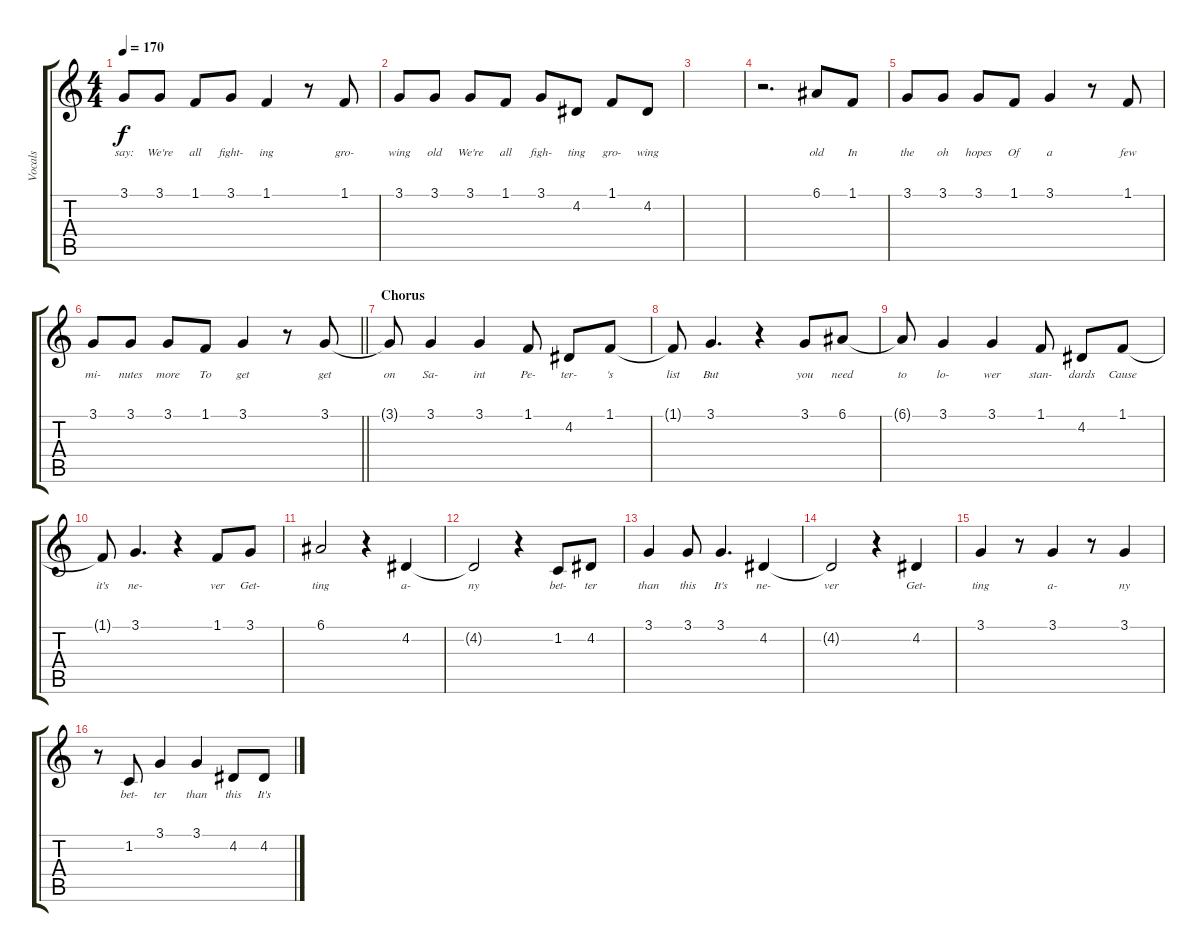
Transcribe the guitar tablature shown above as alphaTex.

\track ("Vocals" "Vocals") {instrument bassoon}
\staff {score tabs}
\tuning (E4 B3 G3 D3 A2 E2) {hide}
\ts (4 4)
\tempo 170
\clef g2
\ks c
3.1.8{lyrics (0 "say:") lyrics (1 "") lyrics (2 "") lyrics (3 "") lyrics (4 "") dy f} 3.1.8{lyrics (0 "We're") lyrics (1 "") lyrics (2 "") lyrics (3 "") lyrics (4 "")} 1.1.8{lyrics (0 "all") lyrics (1 "") lyrics (2 "") lyrics (3 "") lyrics (4 "")} 3.1.8{lyrics (0 "fight-") lyrics (1 "") lyrics (2 "") lyrics (3 "") lyrics (4 "")} 1.1.4{lyrics (0 "ing") lyrics (1 "") lyrics (2 "") lyrics (3 "") lyrics (4 "")} r.8 1.1.8{lyrics (0 "gro-") lyrics (1 "") lyrics (2 "") lyrics (3 "") lyrics (4 "")} |
3.1.8{lyrics (0 "wing") lyrics (1 "") lyrics (2 "") lyrics (3 "") lyrics (4 "")} 3.1.8{lyrics (0 "old") lyrics (1 "") lyrics (2 "") lyrics (3 "") lyrics (4 "")} 3.1.8{lyrics (0 "We're") lyrics (1 "") lyrics (2 "") lyrics (3 "") lyrics (4 "")} 1.1.8{lyrics (0 "all") lyrics (1 "") lyrics (2 "") lyrics (3 "") lyrics (4 "")} 3.1.8{lyrics (0 "figh-") lyrics (1 "") lyrics (2 "") lyrics (3 "") lyrics (4 "")} 4.2.8{lyrics (0 "ting") lyrics (1 "") lyrics (2 "") lyrics (3 "") lyrics (4 "")} 1.1.8{lyrics (0 "gro-") lyrics (1 "") lyrics (2 "") lyrics (3 "") lyrics (4 "")} 4.2.8{lyrics (0 "wing") lyrics (1 "") lyrics (2 "") lyrics (3 "") lyrics (4 "")} |
|
r.2{d} 6.1.8{lyrics (0 "old") lyrics (1 "") lyrics (2 "") lyrics (3 "") lyrics (4 "")} 1.1.8{lyrics (0 "In") lyrics (1 "") lyrics (2 "") lyrics (3 "") lyrics (4 "")} |
3.1.8{lyrics (0 "the") lyrics (1 "") lyrics (2 "") lyrics (3 "") lyrics (4 "")} 3.1.8{lyrics (0 "oh") lyrics (1 "") lyrics (2 "") lyrics (3 "") lyrics (4 "")} 3.1.8{lyrics (0 "hopes") lyrics (1 "") lyrics (2 "") lyrics (3 "") lyrics (4 "")} 1.1.8{lyrics (0 "Of") lyrics (1 "") lyrics (2 "") lyrics (3 "") lyrics (4 "")} 3.1.4{lyrics (0 "a") lyrics (1 "") lyrics (2 "") lyrics (3 "") lyrics (4 "")} r.8 1.1.8{lyrics (0 "few") lyrics (1 "") lyrics (2 "") lyrics (3 "") lyrics (4 "")} |
\barLineRight lightlight
3.1.8{lyrics (0 "mi-") lyrics (1 "") lyrics (2 "") lyrics (3 "") lyrics (4 "")} 3.1.8{lyrics (0 "nutes") lyrics (1 "") lyrics (2 "") lyrics (3 "") lyrics (4 "")} 3.1.8{lyrics (0 "more") lyrics (1 "") lyrics (2 "") lyrics (3 "") lyrics (4 "")} 1.1.8{lyrics (0 "To") lyrics (1 "") lyrics (2 "") lyrics (3 "") lyrics (4 "")} 3.1.4{lyrics (0 "get") lyrics (1 "") lyrics (2 "") lyrics (3 "") lyrics (4 "")} r.8 3.1.8{lyrics (0 "get") lyrics (1 "") lyrics (2 "") lyrics (3 "") lyrics (4 "")} |
\section ("" "Chorus")
3.1{t}.8{lyrics (0 "on") lyrics (1 "") lyrics (2 "") lyrics (3 "") lyrics (4 "")} 3.1.4{lyrics (0 "Sa-") lyrics (1 "") lyrics (2 "") lyrics (3 "") lyrics (4 "")} 3.1.4{lyrics (0 "int") lyrics (1 "") lyrics (2 "") lyrics (3 "") lyrics (4 "")} 1.1.8{lyrics (0 "Pe-") lyrics (1 "") lyrics (2 "") lyrics (3 "") lyrics (4 "")} 4.2.8{lyrics (0 "ter-") lyrics (1 "") lyrics (2 "") lyrics (3 "") lyrics (4 "")} 1.1.8{lyrics (0 "'s") lyrics (1 "") lyrics (2 "") lyrics (3 "") lyrics (4 "")} |
1.1{t}.8{lyrics (0 "list") lyrics (1 "") lyrics (2 "") lyrics (3 "") lyrics (4 "")} 3.1.4{d lyrics (0 "But") lyrics (1 "") lyrics (2 "") lyrics (3 "") lyrics (4 "")} r.4 3.1.8{lyrics (0 "you") lyrics (1 "") lyrics (2 "") lyrics (3 "") lyrics (4 "")} 6.1.8{lyrics (0 "need") lyrics (1 "") lyrics (2 "") lyrics (3 "") lyrics (4 "")} |
6.1{t}.8{lyrics (0 "to") lyrics (1 "") lyrics (2 "") lyrics (3 "") lyrics (4 "")} 3.1.4{lyrics (0 "lo-") lyrics (1 "") lyrics (2 "") lyrics (3 "") lyrics (4 "")} 3.1.4{lyrics (0 "wer") lyrics (1 "") lyrics (2 "") lyrics (3 "") lyrics (4 "")} 1.1.8{lyrics (0 "stan-") lyrics (1 "") lyrics (2 "") lyrics (3 "") lyrics (4 "")} 4.2.8{lyrics (0 "dards") lyrics (1 "") lyrics (2 "") lyrics (3 "") lyrics (4 "")} 1.1.8{lyrics (0 "Cause") lyrics (1 "") lyrics (2 "") lyrics (3 "") lyrics (4 "")} |
1.1{t}.8{lyrics (0 "it's") lyrics (1 "") lyrics (2 "") lyrics (3 "") lyrics (4 "")} 3.1.4{d lyrics (0 "ne-") lyrics (1 "") lyrics (2 "") lyrics (3 "") lyrics (4 "")} r.4 1.1.8{lyrics (0 "ver") lyrics (1 "") lyrics (2 "") lyrics (3 "") lyrics (4 "")} 3.1.8{lyrics (0 "Get-") lyrics (1 "") lyrics (2 "") lyrics (3 "") lyrics (4 "")} |
6.1.2{lyrics (0 "ting") lyrics (1 "") lyrics (2 "") lyrics (3 "") lyrics (4 "")} r.4 4.2.4{lyrics (0 "a-") lyrics (1 "") lyrics (2 "") lyrics (3 "") lyrics (4 "")} |
4.2{t}.2{lyrics (0 "ny") lyrics (1 "") lyrics (2 "") lyrics (3 "") lyrics (4 "")} r.4 1.2.8{lyrics (0 "bet-") lyrics (1 "") lyrics (2 "") lyrics (3 "") lyrics (4 "")} 4.2.8{lyrics (0 "ter") lyrics (1 "") lyrics (2 "") lyrics (3 "") lyrics (4 "")} |
3.1.4{lyrics (0 "than") lyrics (1 "") lyrics (2 "") lyrics (3 "") lyrics (4 "")} 3.1.8{lyrics (0 "this") lyrics (1 "") lyrics (2 "") lyrics (3 "") lyrics (4 "")} 3.1.4{d lyrics (0 "It's") lyrics (1 "") lyrics (2 "") lyrics (3 "") lyrics (4 "")} 4.2.4{lyrics (0 "ne-") lyrics (1 "") lyrics (2 "") lyrics (3 "") lyrics (4 "")} |
4.2{t}.2{lyrics (0 "ver") lyrics (1 "") lyrics (2 "") lyrics (3 "") lyrics (4 "")} r.4 4.2.4{lyrics (0 "Get-") lyrics (1 "") lyrics (2 "") lyrics (3 "") lyrics (4 "")} |
3.1.4{lyrics (0 "ting") lyrics (1 "") lyrics (2 "") lyrics (3 "") lyrics (4 "")} r.8 3.1.4{lyrics (0 "a-") lyrics (1 "") lyrics (2 "") lyrics (3 "") lyrics (4 "")} r.8 3.1.4{lyrics (0 "ny") lyrics (1 "") lyrics (2 "") lyrics (3 "") lyrics (4 "")} |
r.8 1.2.8{lyrics (0 "bet-") lyrics (1 "") lyrics (2 "") lyrics (3 "") lyrics (4 "")} 3.1.4{lyrics (0 "ter") lyrics (1 "") lyrics (2 "") lyrics (3 "") lyrics (4 "")} 3.1.4{lyrics (0 "than") lyrics (1 "") lyrics (2 "") lyrics (3 "") lyrics (4 "")} 4.2.8{lyrics (0 "this") lyrics (1 "") lyrics (2 "") lyrics (3 "") lyrics (4 "")} 4.2.8{lyrics (0 "It's") lyrics (1 "") lyrics (2 "") lyrics (3 "") lyrics (4 "")}
